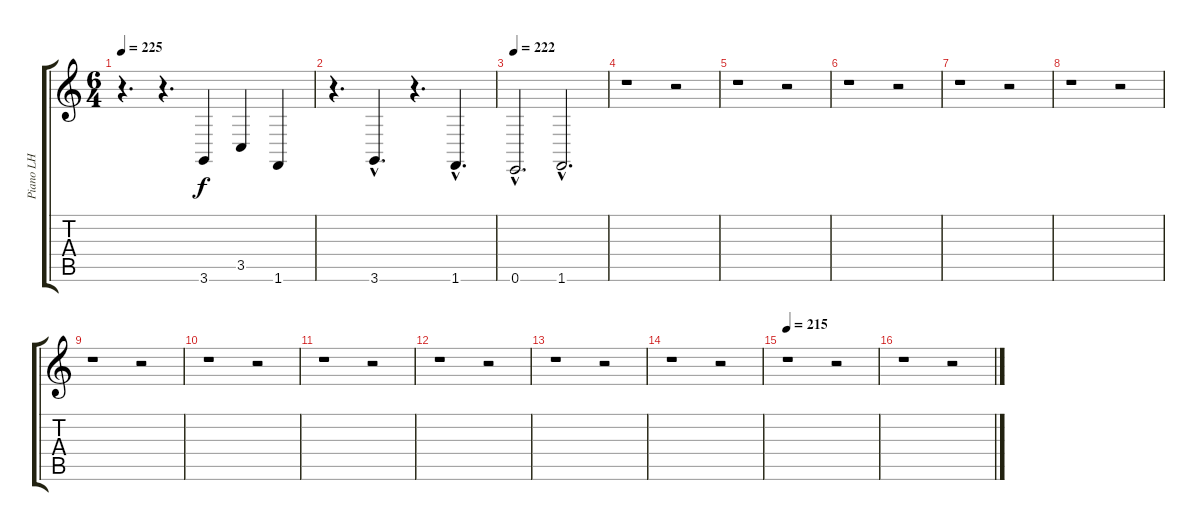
\track ("Piano LH" "Piano LH") {instrument acousticgrandpiano}
\staff {score tabs}
\tuning (E4 B3 G3 D3 A2 E2) {hide}
\ts (6 4)
\tempo 225
\clef g2
\ks c
r.4{d dy f} r.4{d} 3.6.4 3.5.4 1.6.4 |
r.4{d} 3.6{hac}.4{d} r.4{d} 1.6{hac}.4{d} |
\tempo 222
0.6{hac}.2{d} 1.6{hac}.2{d} |
r.1 r.2 |
r.1 r.2 |
r.1 r.2 |
r.1 r.2 |
r.1 r.2 |
r.1 r.2 |
r.1 r.2 |
r.1 r.2 |
r.1 r.2 |
r.1 r.2 |
r.1 r.2 |
\tempo 215
r.1 r.2 |
r.1 r.2
